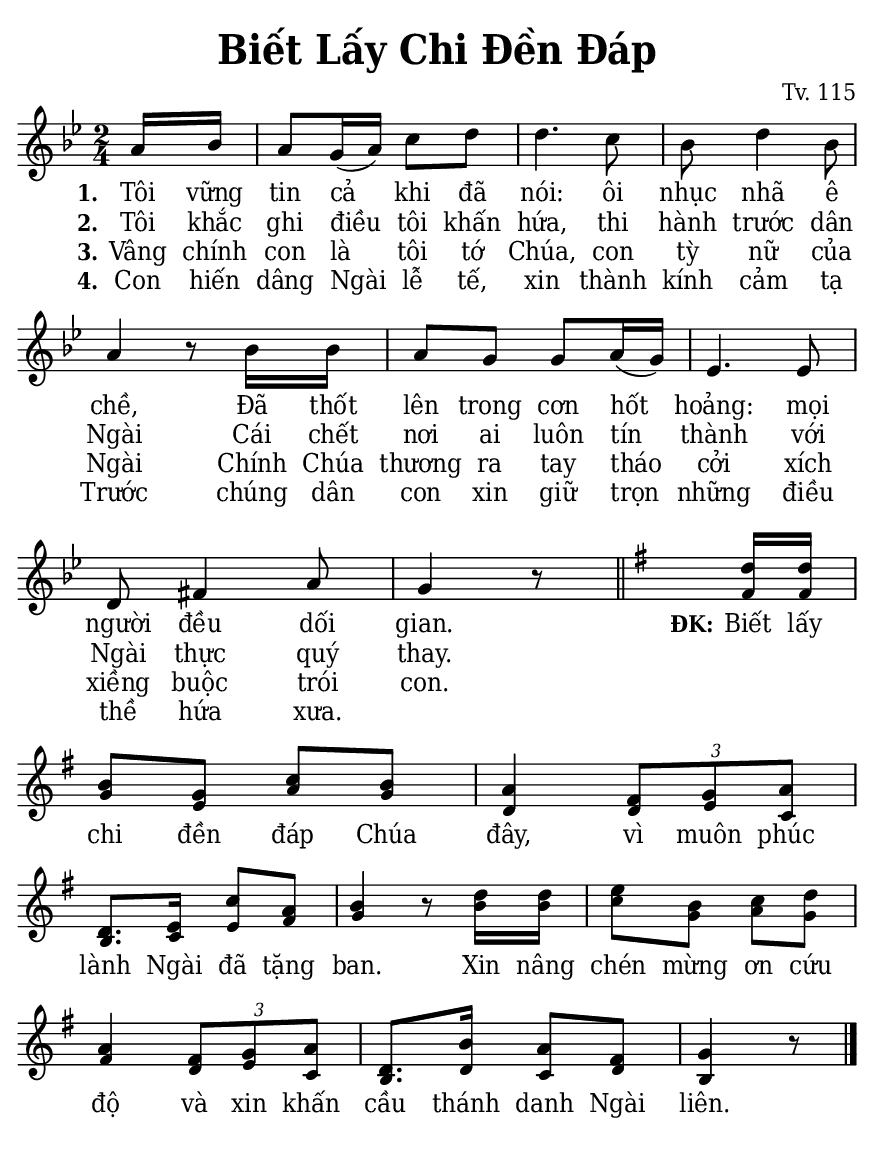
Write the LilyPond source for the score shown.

% Cài đặt chung\
\version "2.22.1"
\include "english.ly"

\header {
  title = \markup { \fontsize #1 "Biết Lấy Chi Đền Đáp" }
  composer = "Tv. 115"
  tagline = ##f
}

% Nhạc phiên khúc
nhacPhienKhucSop = \relative c'' {
  \partial 8 a16 bf |
  a8 g16 (a) c8 d |
  d4. c8 |
  bf d4 bf8 |
  a4 r8 bf16 bf |
  a8 g g a16 (g) |
  ef4. ef8 |
  d fs4 a8 |
  \partial 4. g4 r8 \bar "||"
  
  \set Staff.printKeyCancellation = ##f
  \set Staff.explicitKeySignatureVisibility = #end-of-line-invisible
  \key g \major
  \partial 8 d'16 d |
  b8 g c b |
  a4 \tuplet 3/2 { fs8 g a } |
  d,8. e16 c'8 a |
  b4 r8 d16 d |
  e8 b c d |
  a4 \tuplet 3/2 { fs8 g a } |
  d,8. b'16 a8 fs |
  g4 r8 \bar "|."
}

nhacPhienKhucAlto = \relative c' {
  r8 |
  R2*7
  r4.
  
  \set Staff.printKeyCancellation = ##f
  \set Staff.explicitKeySignatureVisibility = #end-of-line-invisible
  \key g \major
  fs16 fs |
  g8 e a g |
  d4 \tuplet 3/2 { d8 e c } |
  b8. c16 e8 fs |
  g4 r8 b16 b |
  c8 g a g |
  fs4 \tuplet 3/2 { d8 e c } |
  b8. d16 c8 d |
  b4 r8
}

% Lời phiên khúc
loiPhienKhucSop = \lyrics {
  <<
    {
      \set stanza = "1."
      Tôi vững tin cả khi đã nói:
      ôi nhục nhã ê chề,
      Đã thốt lên trong cơn hốt hoảng:
      mọi người đều dối gian.
    }
    \new Lyrics {
	    \set associatedVoice = "beSop"
	    \set stanza = "2."
	    Tôi khắc ghi điều tôi khấn hứa,
	    thi hành trước dân Ngài
	    Cái chết nơi ai luôn tín thành với Ngài thực quý thay.
    }
    \new Lyrics {
	    \set associatedVoice = "beSop"
	    \set stanza = "3."
	    Vâng chính con là tôi tớ Chúa,
	    con tỳ nữ của Ngài
	    Chính Chúa thương ra tay
	    tháo cởi xích xiềng buộc trói con.
    }
    \new Lyrics {
	    \set associatedVoice = "beSop"
	    \set stanza = "4."
	    Con hiến dâng Ngài lễ tế,
	    xin thành kính cảm tạ
	    Trước chúng dân con xin giữ trọn
	    những điều thề hứa xưa.
    }
  >>
  \set stanza = "ĐK:"
  Biết lấy chi đền đáp Chúa đây,
  vì muôn phúc lành Ngài đã tặng ban.
  Xin nâng chén mừng ơn cứu độ
  và xin khấn cầu thánh danh Ngài liên.
}

% Dàn trang
\paper {
  #(set-paper-size "a5")
  top-margin = 3\mm
  bottom-margin = 3\mm
  left-margin = 3\mm
  right-margin = 3\mm
  indent = #0
  #(define fonts
	 (make-pango-font-tree "Deja Vu Serif Condensed"
	 		       "Deja Vu Serif Condensed"
			       "Deja Vu Serif Condensed"
			       (/ 20 20)))
  print-page-number = ##f
  system-system-spacing = #'((basic-distance . 0.1) (padding . 2.5))
}

TongNhip = {
  \key bf \major \time 2/4
  \set Timing.beamExceptions = #'()
  \set Timing.baseMoment = #(ly:make-moment 1/4)
}

% Đổi kích thước nốt cho bè phụ
notBePhu =
#(define-music-function (font-size music) (number? ly:music?)
   (for-some-music
     (lambda (m)
       (if (music-is-of-type? m 'rhythmic-event)
           (begin
             (set! (ly:music-property m 'tweaks)
                   (cons `(font-size . ,font-size)
                         (ly:music-property m 'tweaks)))
             #t)
           #f))
     music)
   music)

\score {
  \new ChoirStaff <<
    \new Staff \with {
        \consists "Merge_rests_engraver"
        printPartCombineTexts = ##f
      }
      <<
      \new Voice \TongNhip \partCombine 
        \nhacPhienKhucSop
        \notBePhu -1 { \nhacPhienKhucAlto }
      \new NullVoice = beSop \nhacPhienKhucSop
      \new Lyrics \lyricsto beSop \loiPhienKhucSop
      >>
  >>
  \layout {
    \override Lyrics.LyricSpace.minimum-distance = #1.5
    \override Score.BarNumber.break-visibility = ##(#f #f #f)
    \override Score.SpacingSpanner.uniform-stretching = ##t
  } 
}
